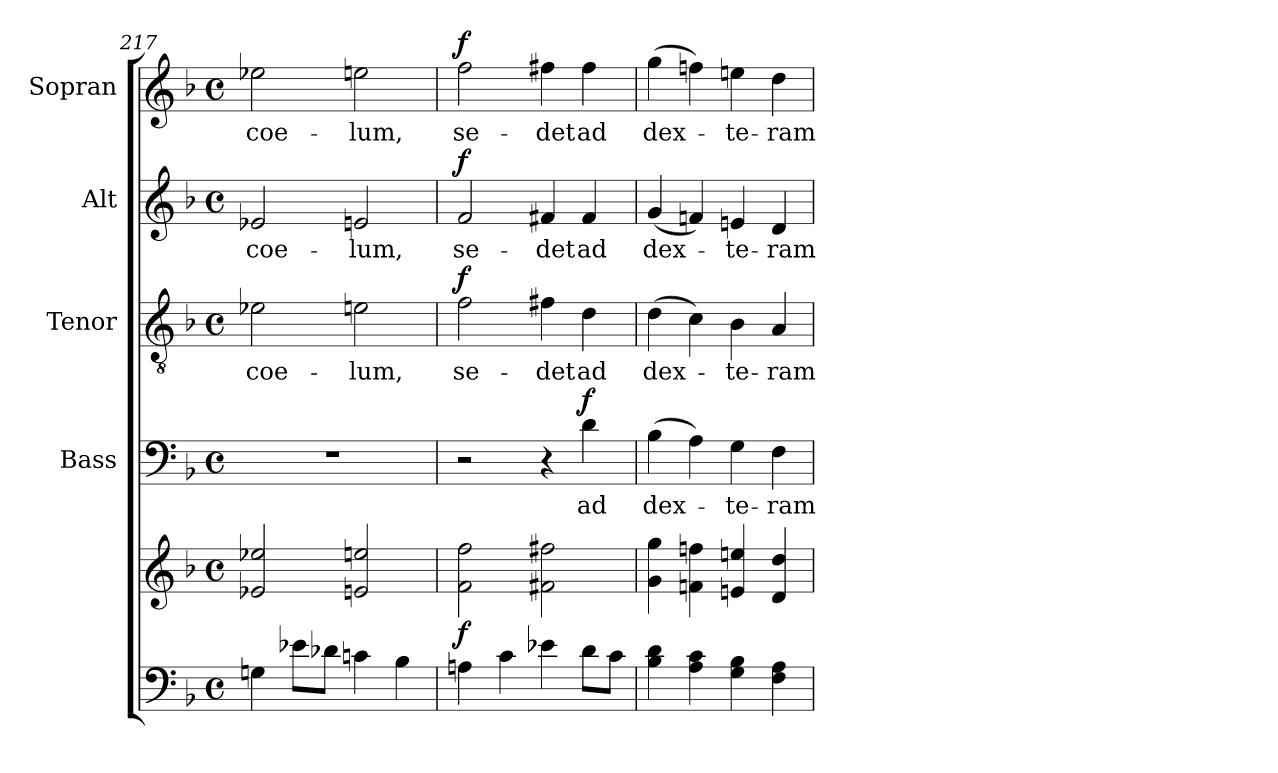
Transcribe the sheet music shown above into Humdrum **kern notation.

**kern	**kern	**dynam	**kern	**text	**dynam	**kern	**text	**dynam	**kern	**text	**dynam	**kern	**text	**dynam
*part5	*part5	*part5	*part4	*part4	*part4	*part3	*part3	*part3	*part2	*part2	*part2	*part1	*part1	*part1
*staff6	*staff5	*staff5/6	*staff4	*staff4	*staff4	*staff3	*staff3	*staff3	*staff2	*staff2	*staff2	*staff1	*staff1	*staff1
*	*	*	*I"Bass	*	*	*I"Tenor	*	*	*I"Alt	*	*	*I"Sopran	*	*
*	*	*	*I'B.	*	*	*I'T.	*	*	*I'A.	*	*	*I'S.	*	*
*clefF4	*clefG2	*	*clefF4	*	*	*clefGv2	*	*	*clefG2	*	*	*clefG2	*	*
*k[b-]	*k[b-]	*	*k[b-]	*	*	*k[b-]	*	*	*k[b-]	*	*	*k[b-]	*	*
*F:	*F:	*	*F:	*	*	*F:	*	*	*F:	*	*	*F:	*	*
*M4/4	*M4/4	*	*M4/4	*	*	*M4/4	*	*	*M4/4	*	*	*M4/4	*	*
*met(c)	*met(c)	*	*met(c)	*	*	*met(c)	*	*	*met(c)	*	*	*met(c)	*	*
=217	=217	=217	=217	=217	=217	=217	=217	=217	=217	=217	=217	=217	=217	=217
!	!	!	!	!	!	!	!LO:LY:b	!	!	!LO:LY:b	!	!	!LO:LY:b	!
4Gn\	2e-X/ 2ee-X/	.	1r	.	.	2e-X\	coe-	.	2e-X/	coe-	.	2ee-X\	coe-	.
8e-X\L	.	.	.	.	.	.	.	.	.	.	.	.	.	.
8d-X\J	.	.	.	.	.	.	.	.	.	.	.	.	.	.
!	!	!	!	!	!	!	!LO:LY:b	!	!	!LO:LY:b	!	!	!LO:LY:b	!
4cn\	2en/ 2een/	.	.	.	.	2en\	-lum,	.	2en/	-lum,	.	2een\	-lum,	.
4B-\	.	.	.	.	.	.	.	.	.	.	.	.	.	.
=218	=218	=218	=218	=218	=218	=218	=218	=218	=218	=218	=218	=218	=218	=218
!	!	!LO:DY:b	!	!	!	!	!LO:LY:b	!LO:DY:a	!	!LO:LY:b	!LO:DY:a	!	!LO:LY:b	!LO:DY:a
4An\	2f\ 2ff\	f	2r	.	.	2f\	se-	f	2f/	se-	f	2ff\	se-	f
4c\	.	.	.	.	.	.	.	.	.	.	.	.	.	.
!	!	!	!	!	!	!	!LO:LY:b	!	!	!LO:LY:b	!	!	!LO:LY:b	!
4e-X\	2f#X\ 2ff#X\	.	4r	.	.	4f#X\	-det	.	4f#X/	-det	.	4ff#X\	-det	.
!	!	!	!	!LO:LY:b	!LO:DY:a	!	!LO:LY:b	!	!	!LO:LY:b	!	!	!LO:LY:b	!
8d\L	.	.	4d\	ad	f	4d\	ad	.	4f#/	ad	.	4ff#\	ad	.
8c\J	.	.	.	.	.	.	.	.	.	.	.	.	.	.
!!LO:LB:g=z
=219	=219	=219	=219	=219	=219	=219	=219	=219	=219	=219	=219	=219	=219	=219
!	!	!	!	!LO:LY:b	!	!	!LO:LY:b	!	!	!LO:LY:b	!	!	!LO:LY:b	!
4B-\ 4d\	4g\ 4gg\	.	(>4B-\	dex-	.	(>4d\	dex-	.	(<4g/	dex-	.	(>4gg\	dex-	.
4A\ 4c\	4fn\ 4ffn\	.	4A\)	.	.	4c\)	.	.	4fn/)	.	.	4ffn\)	.	.
!	!	!	!	!LO:LY:b	!	!	!LO:LY:b	!	!	!LO:LY:b	!	!	!LO:LY:b	!
4G\ 4B-\	4en/ 4een/	.	4G\	-te-	.	4B-\	-te-	.	4en/	-te-	.	4een\	-te-	.
!	!	!	!	!LO:LY:b	!	!	!LO:LY:b	!	!	!LO:LY:b	!	!	!LO:LY:b	!
4F\ 4A\	4d/ 4dd/	.	4F\	-ram	.	4A/	-ram	.	4d/	-ram	.	4dd\	-ram	.
=	=	=	=	=	=	=	=	=	=	=	=	=	=	=
*-	*-	*-	*-	*-	*-	*-	*-	*-	*-	*-	*-	*-	*-	*-
